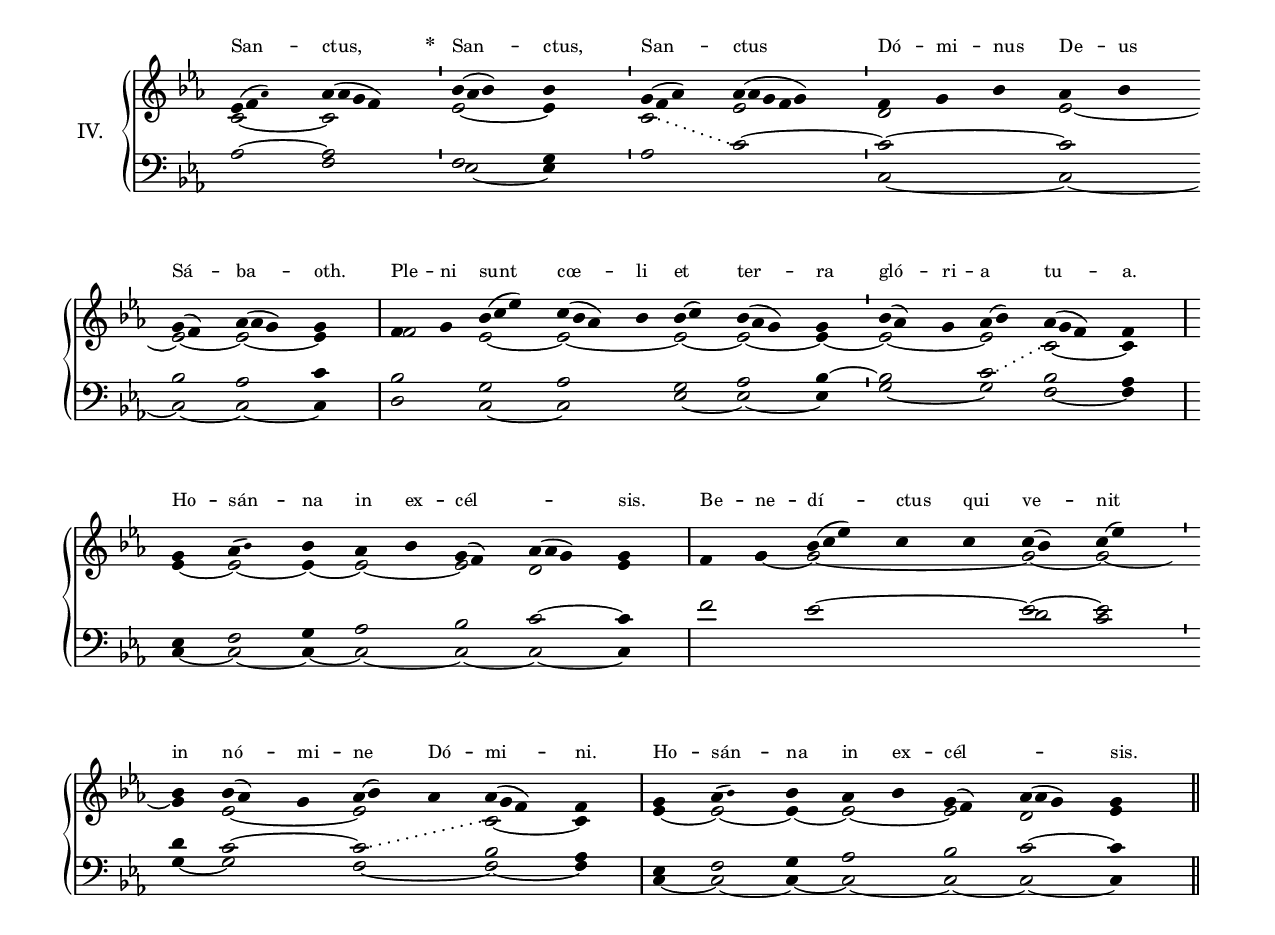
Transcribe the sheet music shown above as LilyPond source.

\version "2.18"
\include "gregorian.ly"
\include "noh2.ily"

%Page reference: page v.148
%(volume.page)

%Proofed 3/14

global = {
 \key g \phrygian
 \cadenzaOn 
 \override Glissando #'thickness = #2.0
}

chantText = \lyricmode {
San -- ctus, 
\set stanza = " * " San -- ctus, San -- ctus Dó -- mi -- nus De -- us Sá -- ba -- oth. 
Ple -- ni sunt cœ -- li et ter -- ra gló -- ri -- a tu -- a. 
Ho -- sán -- na in ex -- cél -- _ sis. 
Be -- ne -- dí -- ctus qui ve -- nit in nó -- mi -- ne Dó -- mi -- ni. 
Ho -- sán -- na in ex -- cél -- _ sis. }

chantMusic = {
\tieDown   ees'4 ( f'4 \once \tweak #'font-size #-4 aes' ) aes'4 ( aes'4 g'4 f'4) \divisioMinima
 bes'4 ( aes'4 bes'4) bes'4 \divisioMinima
 g'4 ( f'4 aes'4) aes'4 ( aes'4 g'4 f'4 g'4) \divisioMinima
 f'4 g'4 bes'4 aes'4 bes'4 \forceBreak
 g'4 ( f'4) aes'4 ( aes'4 g'4) g'4 \divisioMaxima
 f'4 g'4 bes'4 ( c''4 ees''4) c''4 ( bes'4 aes'4) bes'4 bes'4 ( c''4) bes'4 ( aes'4 g'4) g'4 \divisioMinima
 bes'4 ( aes'4) g'4 aes'4 ( bes'4) aes'4 ( g'4 f'4) f'4 \divisioMaxima
 \forceBreak
 g'4 aes'4 ( \once \tweak #'font-size #-4 bes' ) bes'4 aes'4 bes'4 g'4 ( f'4) aes'4 ( aes'4 g'4) g'4 \divisioMaxima
 f'4 g'4 bes'4 ( c''4 ees''4) c''4 c''4 c''4 ( bes'4) c''4 ( ees''4) \divisioMinima
 \forceBreak
 bes'4 bes'4 ( aes'4) g'4 aes'4 ( bes'4) aes'4 aes'4 ( g'4 f'4) f'4 \divisioMaxima
 g'4 aes'4 ( \once \tweak #'font-size #-4 bes' ) bes'4 aes'4 bes'4 g'4 ( f'4) aes'4 ( aes'4 g'4) g'4 \finalis

}

altoMusic = {
c'2*3/2 ~ c'2*4/2 \divisioMinima
ees'2*3/2 ~ ees'4 \divisioMinima
c'2*3/2 ees'2*5/2 \divisioMinima
d'2*3/2 ees'2 ~ ees'2 ~ ees'2*3/2 ~ ees'4 \divisioMaxima
f'2 ees'2*3/2 ~ ees'2*4/2 ~ ees'2 ~ ees'2*3/2 ~ ees'4 ~ \divisioMinima
ees'2*3/2 ~ ees'2 c'2*3/2 ~ c'4 \divisioMaxima
ees'4 ~ ees'2 ~ ees'4 ~ ees'2 ~ ees'2 d'2*3/2 ees'4 \divisioMaxima
r4 g'4 ~ g'2*5/2 ~ g'2 ~ g'2 ~ \divisioMinima
g'4 ees'2*3/2 ~ ees'2*3/2 c'2*3/2 ~ c'4 \divisioMaxima
ees'4 ~ ees'2 ~ ees'4 ~ ees'2 ~ ees'2 d'2*3/2 ees'4 \finalis
}

tenorMusic = {
aes2*3/2 ~ aes2*4/2 \divisioMinima
f2*3/2 g4 \divisioMinima
aes2*3/2 c'2*5/2 ~ \divisioMinima
c'2*3/2 ~ c'2 bes2 aes2*3/2 c'4 \divisioMaxima
bes2 g2*3/2 aes2*4/2 g2 aes2*3/2 bes4 ~ \divisioMinima
bes2*3/2 c'2 bes2*3/2 aes4 \divisioMaxima
ees4 f2 g4 aes2 bes2 c'2*3/2 ~ c'4 \divisioMaxima
f'2 ees'2*5/2 ~ ees'2 ~ ees'2 \divisioMinima
d'4 c'2*3/2 ~ c'2*3/2 bes2*3/2 aes4 \divisioMaxima
ees4 f2 g4 aes2 bes2 c'2*3/2 ~ c'4 \finalis
}

bassMusic = {
r2*3/2 f2*4/2 \divisioMinima
ees2*3/2 ~ ees4 \divisioMinima
r2*8/2 \divisioMinima
c2*3/2 ~ c2 ~ c2 ~ c2*3/2 ~ c4 \divisioMaxima
d2 c2*3/2 ~ c2*4/2 ees2 ~ ees2*3/2 ~ ees4 \divisioMinima
g2*3/2 ~ g2 f2*3/2 ~ f4 \divisioMaxima
c4 ~ c2 ~ c4 ~ c2 ~ c2 ~ c2*3/2 ~ c4 \divisioMaxima
r2*7/2 d'2 c'2 \divisioMinima
g4 ~ g2*3/2 f2*3/2 ~ f2*3/2 ~ f4 \divisioMaxima
c4 ~ c2 ~ c4 ~ c2 ~ c2 ~ c2*3/2 ~ c4 \finalis
}

voiceLines = {
\voiceLineStyle


s2*11/2
\allowVoiceLineBreak
\voiceLine "up" "down" c'2*3/2 c'2*1/2


s2*33/2
\allowVoiceLineBreak
\voiceLine "down" "up" c'2*2/2 c'2*1/2


s2*30/2
\allowVoiceLineBreak
\voiceLine "down" "up" c'2*3/2 c'2*1/2


}

\score{
  <<
    \new Lyrics
    \new GrandStaff <<
      \set GrandStaff.autoBeaming = ##f
      \set GrandStaff.instrumentName = \markup \center-column {
        "IV."
      }
      \new Staff = up <<
        \new Voice = "chant" {
          \voiceOne \global \chantMusic
        }
        \new Voice {
          \voiceTwo \global \altoMusic
        }
      >>

      \new Staff = down <<
        \clef bass
        \new Voice {
          \voiceOne \global \tenorMusic
        }
        \new Voice {
          \voiceTwo \global \bassMusic
        }
	\new Voice {
        \voiceThree \global \voiceLines
        }
      >>
    >>
    \context Lyrics {
      \lyricsto chant {
      \chantText
    }
    }
  >>
  \layout{
  }
  
}
